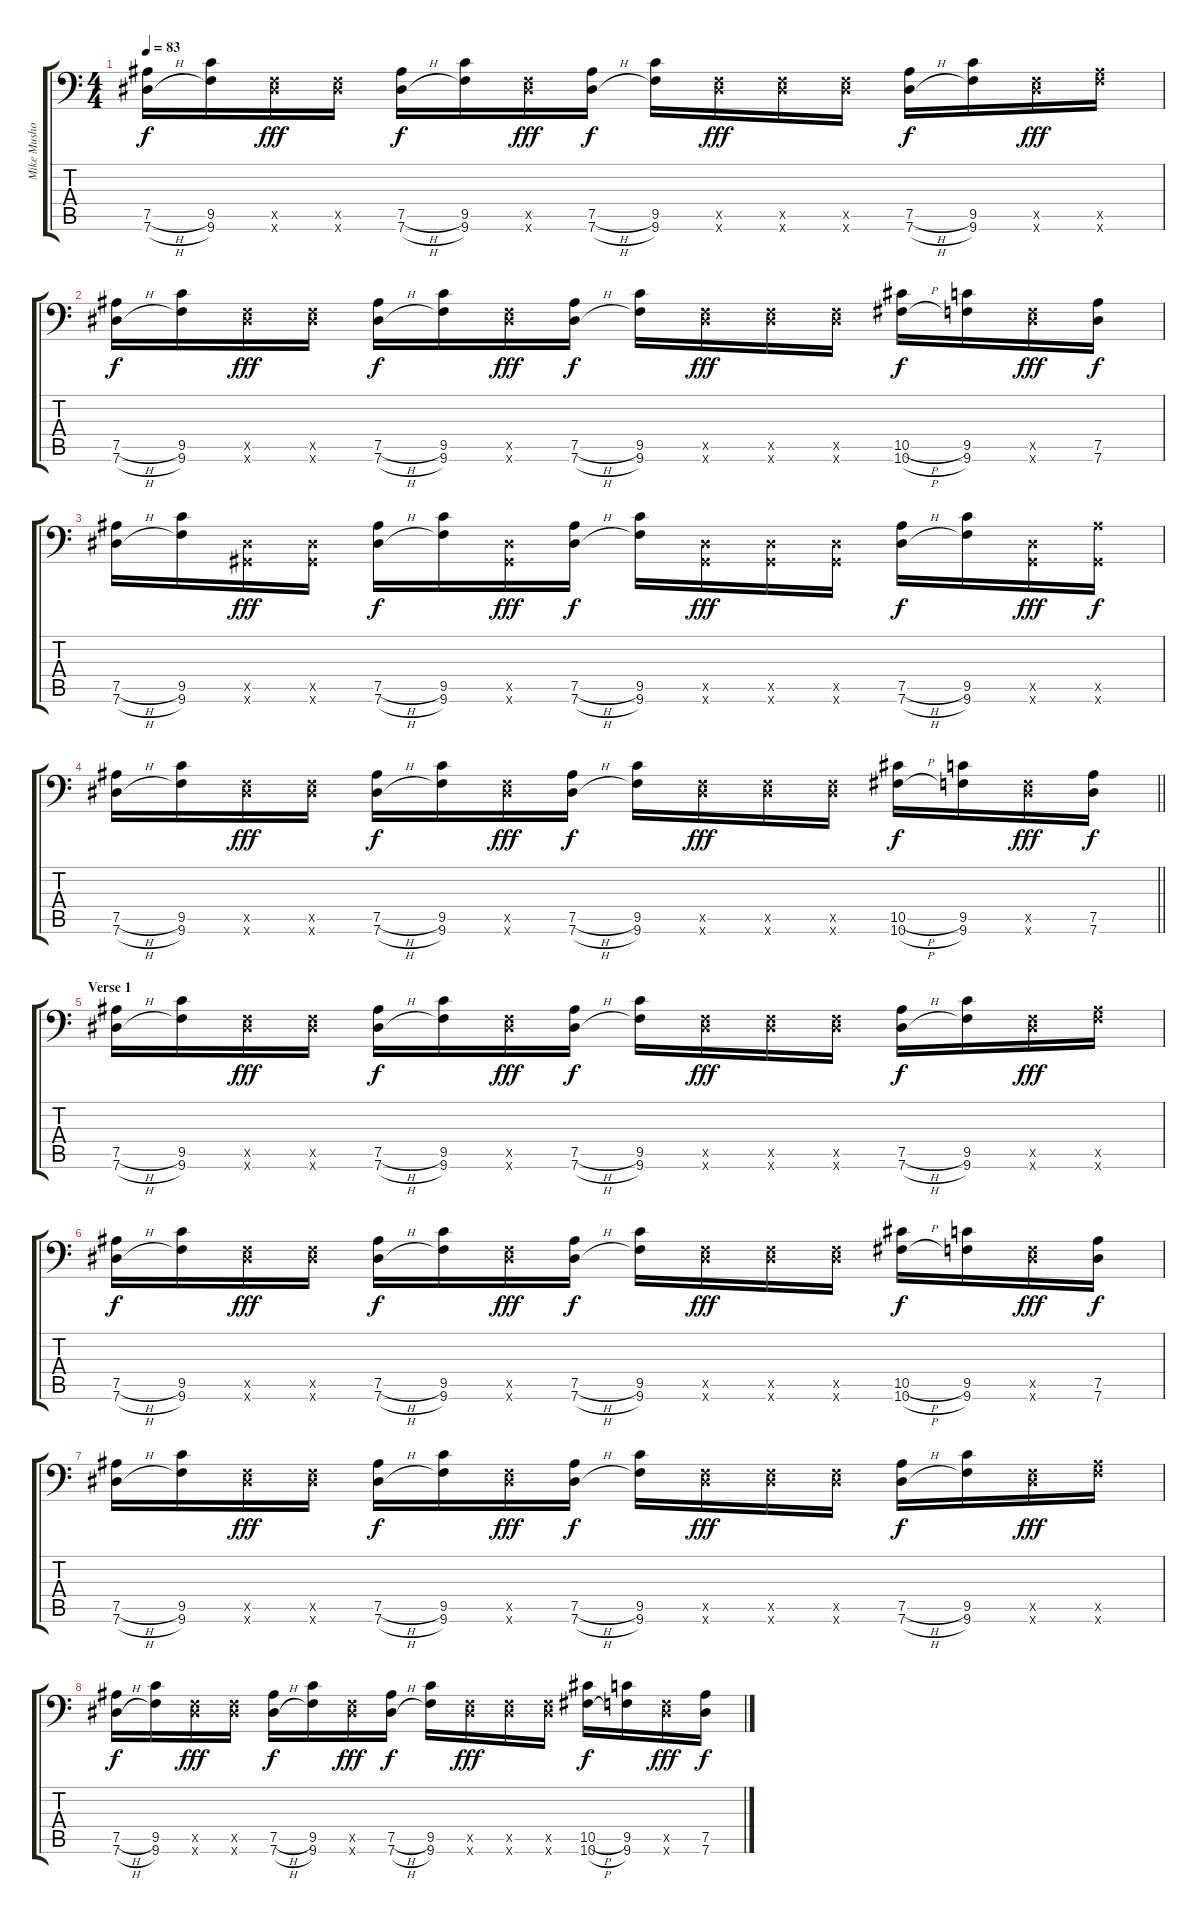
\track ("Mike Mushok" "Mike Musho") {instrument overdrivenguitar}
\staff {score tabs}
\tuning (Bb3 Gb3 Db3 Bb2 Eb2 Ab1) {hide}
\ts (4 4)
\tempo 83
\clef f4
\ks c
(7.5{h} 7.6{h}).16{dy f instrument overdrivenguitar} (9.5 9.6).16 (0.5{x} 9.6{x}).16{dy fff} (0.5{x} 9.6{x}).16 (7.5{h} 7.6{h}).16{dy f} (9.5 9.6).16 (0.5{x} 9.6{x}).16{dy fff} (7.5{h} 7.6{h}).16{dy f} (9.5 9.6).16 (0.5{x} 9.6{x}).16{dy fff} (0.5{x} 9.6{x}).16 (0.5{x} 9.6{x}).16 (7.5{h} 7.6{h}).16{dy f} (9.5 9.6).16 (0.5{x} 9.6{x}).16{dy fff} (7.5{x} 9.6{x}).16 |
(7.5{h} 7.6{h}).16{dy f} (9.5 9.6).16 (0.5{x} 9.6{x}).16{dy fff} (0.5{x} 9.6{x}).16 (7.5{h} 7.6{h}).16{dy f} (9.5 9.6).16 (0.5{x} 9.6{x}).16{dy fff} (7.5{h} 7.6{h}).16{dy f} (9.5 9.6).16 (0.5{x} 9.6{x}).16{dy fff} (0.5{x} 9.6{x}).16 (0.5{x} 9.6{x}).16 (10.5{h} 10.6{h}).16{dy f} (9.5 9.6).16 (0.5{x} 9.6{x}).16{dy fff} (7.5 7.6).16{dy f} |
(7.5{h} 7.6{h}).16 (9.5 9.6).16 (0.5{x} 0.6{x}).16{dy fff} (0.5{x} 0.6{x}).16 (7.5{h} 7.6{h}).16{dy f} (9.5 9.6).16 (0.5{x} 0.6{x}).16{dy fff} (7.5{h} 7.6{h}).16{dy f} (9.5 9.6).16 (0.5{x} 0.6{x}).16{dy fff} (0.5{x} 0.6{x}).16 (0.5{x} 0.6{x}).16 (7.5{h} 7.6{h}).16{dy f} (9.5 9.6).16 (0.5{x} 0.6{x}).16{dy fff} (7.5{x} 0.6{x}).16{dy f} |
\barLineRight lightlight
(7.5{h} 7.6{h}).16 (9.5 9.6).16 (0.5{x} 9.6{x}).16{dy fff} (0.5{x} 9.6{x}).16 (7.5{h} 7.6{h}).16{dy f} (9.5 9.6).16 (0.5{x} 9.6{x}).16{dy fff} (7.5{h} 7.6{h}).16{dy f} (9.5 9.6).16 (0.5{x} 9.6{x}).16{dy fff} (0.5{x} 9.6{x}).16 (0.5{x} 9.6{x}).16 (10.5{h} 10.6{h}).16{dy f} (9.5 9.6).16 (0.5{x} 9.6{x}).16{dy fff} (7.5 7.6).16{dy f} |
\section ("" "Verse 1")
(7.5{h} 7.6{h}).16 (9.5 9.6).16 (0.5{x} 9.6{x}).16{dy fff} (0.5{x} 9.6{x}).16 (7.5{h} 7.6{h}).16{dy f} (9.5 9.6).16 (0.5{x} 9.6{x}).16{dy fff} (7.5{h} 7.6{h}).16{dy f} (9.5 9.6).16 (0.5{x} 9.6{x}).16{dy fff} (0.5{x} 9.6{x}).16 (0.5{x} 9.6{x}).16 (7.5{h} 7.6{h}).16{dy f} (9.5 9.6).16 (0.5{x} 9.6{x}).16{dy fff} (7.5{x} 9.6{x}).16 |
(7.5{h} 7.6{h}).16{dy f} (9.5 9.6).16 (0.5{x} 9.6{x}).16{dy fff} (0.5{x} 9.6{x}).16 (7.5{h} 7.6{h}).16{dy f} (9.5 9.6).16 (0.5{x} 9.6{x}).16{dy fff} (7.5{h} 7.6{h}).16{dy f} (9.5 9.6).16 (0.5{x} 9.6{x}).16{dy fff} (0.5{x} 9.6{x}).16 (0.5{x} 9.6{x}).16 (10.5{h} 10.6{h}).16{dy f} (9.5 9.6).16 (0.5{x} 9.6{x}).16{dy fff} (7.5 7.6).16{dy f} |
(7.5{h} 7.6{h}).16 (9.5 9.6).16 (0.5{x} 9.6{x}).16{dy fff} (0.5{x} 9.6{x}).16 (7.5{h} 7.6{h}).16{dy f} (9.5 9.6).16 (0.5{x} 9.6{x}).16{dy fff} (7.5{h} 7.6{h}).16{dy f} (9.5 9.6).16 (0.5{x} 9.6{x}).16{dy fff} (0.5{x} 9.6{x}).16 (0.5{x} 9.6{x}).16 (7.5{h} 7.6{h}).16{dy f} (9.5 9.6).16 (0.5{x} 9.6{x}).16{dy fff} (7.5{x} 9.6{x}).16 |
(7.5{h} 7.6{h}).16{dy f} (9.5 9.6).16 (0.5{x} 9.6{x}).16{dy fff} (0.5{x} 9.6{x}).16 (7.5{h} 7.6{h}).16{dy f} (9.5 9.6).16 (0.5{x} 9.6{x}).16{dy fff} (7.5{h} 7.6{h}).16{dy f} (9.5 9.6).16 (0.5{x} 9.6{x}).16{dy fff} (0.5{x} 9.6{x}).16 (0.5{x} 9.6{x}).16 (10.5{h} 10.6{h}).16{dy f} (9.5 9.6).16 (0.5{x} 9.6{x}).16{dy fff} (7.5 7.6).16{dy f}
